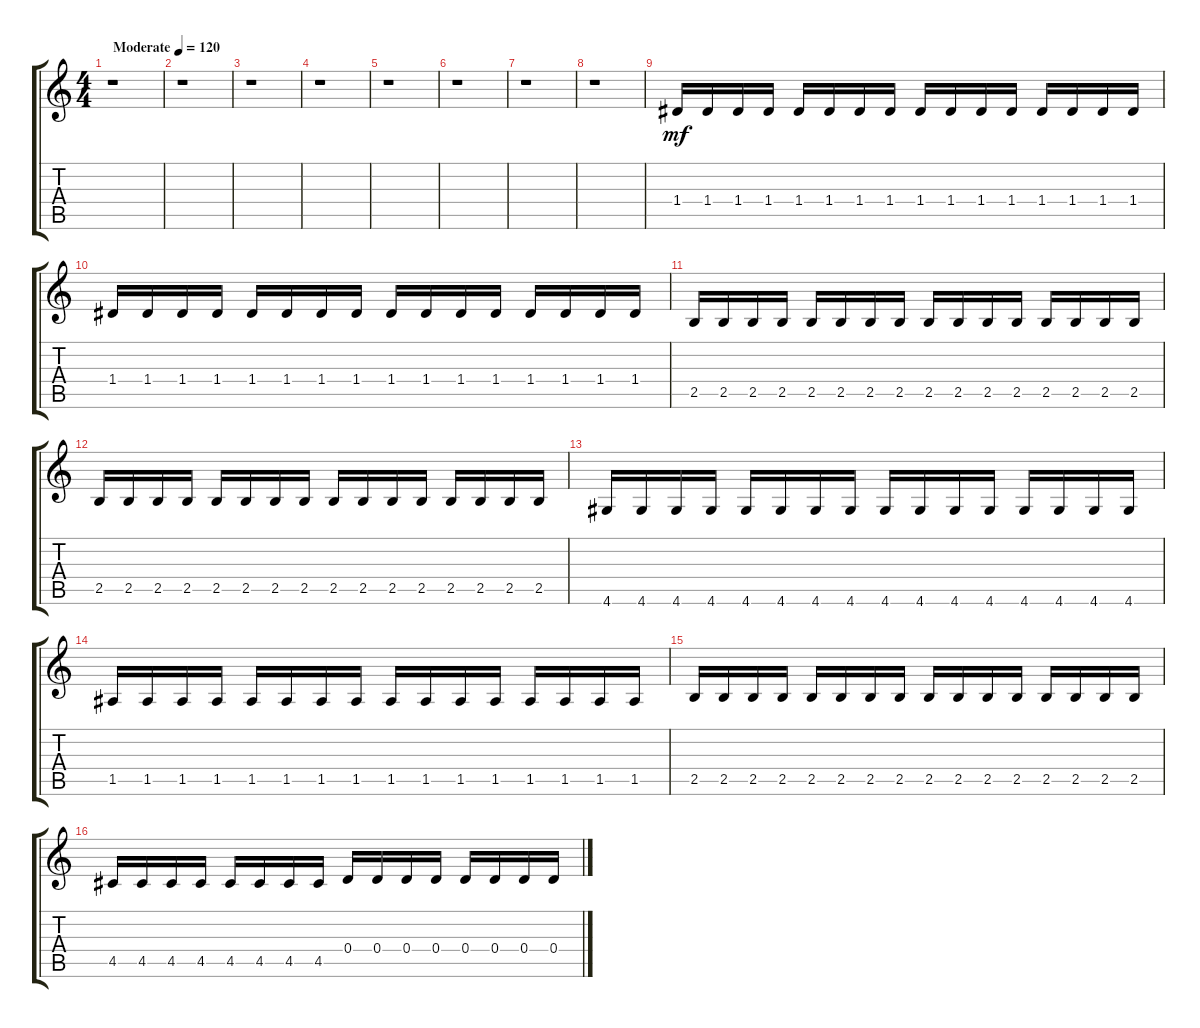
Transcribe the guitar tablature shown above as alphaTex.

\track "" {instrument distortionguitar}
\staff {score tabs}
\tuning (E4 B3 G3 D3 A2 E2) {hide}
\ts (4 4)
\tempo (120 "Moderate")
\clef g2
\ks c
r.1{dy mf instrument distortionguitar} |
r.1 |
r.1 |
r.1 |
r.1 |
r.1 |
r.1 |
r.1 |
1.4.16 1.4.16 1.4.16 1.4.16 1.4.16 1.4.16 1.4.16 1.4.16 1.4.16 1.4.16 1.4.16 1.4.16 1.4.16 1.4.16 1.4.16 1.4.16 |
1.4.16 1.4.16 1.4.16 1.4.16 1.4.16 1.4.16 1.4.16 1.4.16 1.4.16 1.4.16 1.4.16 1.4.16 1.4.16 1.4.16 1.4.16 1.4.16 |
2.5.16 2.5.16 2.5.16 2.5.16 2.5.16 2.5.16 2.5.16 2.5.16 2.5.16 2.5.16 2.5.16 2.5.16 2.5.16 2.5.16 2.5.16 2.5.16 |
2.5.16 2.5.16 2.5.16 2.5.16 2.5.16 2.5.16 2.5.16 2.5.16 2.5.16 2.5.16 2.5.16 2.5.16 2.5.16 2.5.16 2.5.16 2.5.16 |
4.6.16 4.6.16 4.6.16 4.6.16 4.6.16 4.6.16 4.6.16 4.6.16 4.6.16 4.6.16 4.6.16 4.6.16 4.6.16 4.6.16 4.6.16 4.6.16 |
1.5.16 1.5.16 1.5.16 1.5.16 1.5.16 1.5.16 1.5.16 1.5.16 1.5.16 1.5.16 1.5.16 1.5.16 1.5.16 1.5.16 1.5.16 1.5.16 |
2.5.16 2.5.16 2.5.16 2.5.16 2.5.16 2.5.16 2.5.16 2.5.16 2.5.16 2.5.16 2.5.16 2.5.16 2.5.16 2.5.16 2.5.16 2.5.16 |
4.5.16 4.5.16 4.5.16 4.5.16 4.5.16 4.5.16 4.5.16 4.5.16 0.4.16 0.4.16 0.4.16 0.4.16 0.4.16 0.4.16 0.4.16 0.4.16
